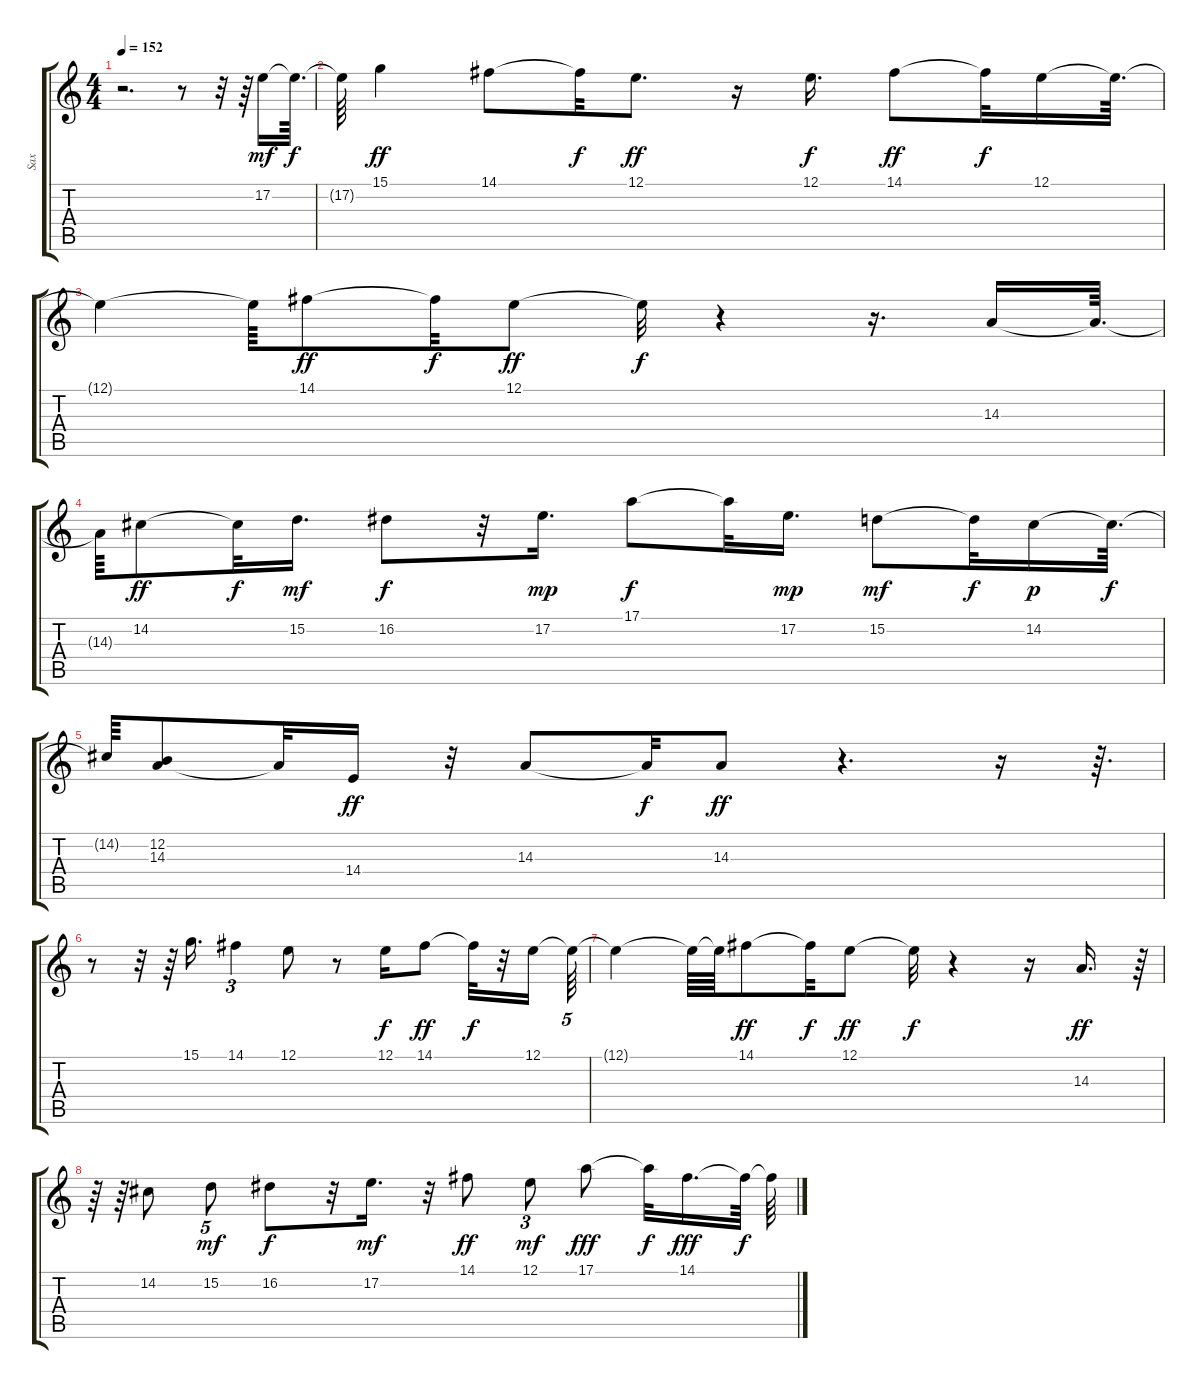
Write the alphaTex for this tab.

\track ("Sax" "Sax") {instrument altosax}
\staff {score tabs}
\tuning (E4 B3 G3 D3 A2 E2) {hide}
\ts (4 4)
\tempo 152
\clef g2
\ks c
r.2{d dy mp} r.8 r.32 r.64 17.2.16{dy mf} 17.2{t}.64{d dy f} |
17.2{t}.64 15.1.4{dy ff} 14.1.8 14.1{t}.32{dy f} 12.1.8{d dy ff} r.16 12.1.16{d dy f} 14.1.8{dy ff} 14.1{t}.32{dy f} 12.1.16 12.1{t}.64{d} |
12.1{t}.4 12.1{t}.64 14.1.8{dy ff} 14.1{t}.32{dy f} 12.1.8{dy ff} 12.1{t}.32{dy f} r.4 r.16{d} 14.3.16 14.3{t}.64{d} |
14.3{t}.64 14.2.8{dy ff} 14.2{t}.32{dy f} 15.2.16{d dy mf} 16.2.8{dy f} r.32 17.2.16{d dy mp} 17.1.8{dy f} 17.1{t}.32 17.2.16{d dy mp} 15.2.8{dy mf} 15.2{t}.32{dy f} 14.2.16{dy p} 14.2{t}.64{d dy f} |
14.2{t}.64 (12.2 14.3).8 14.3{t}.32 14.4.16{dy ff} r.32 14.3.8 14.3{t}.32{dy f} 14.3.8{dy ff} r.4{d} r.16 r.64{d} |
r.8 r.32 r.64 15.1.16{d} 14.1.4{tu (3 2)} 12.1.8 r.8 12.1.16{dy f} 14.1.8{dy ff} 14.1{t}.32{dy f} r.32 12.1.16 12.1{t}.64{tu (5 4)} |
12.1{t}.4 12.1{t}.64 12.1{t}.64 14.1.8{dy ff} 14.1{t}.32{dy f} 12.1.8{dy ff} 12.1{t}.32{dy f} r.4 r.16 14.3.16{d dy ff} r.64{tu (5 4)} |
r.64 r.64 14.2.8 15.2.8{tu (5 4) dy mf} 16.2.8{dy f} r.32 17.2.16{d dy mf} r.32 14.1.8{dy ff} 12.1.8{tu (3 2) dy mf} 17.1.8{dy fff} 17.1{t}.32{dy f} 14.1.16{d dy fff} 14.1{t}.64{dy f} 14.1{t}.64
